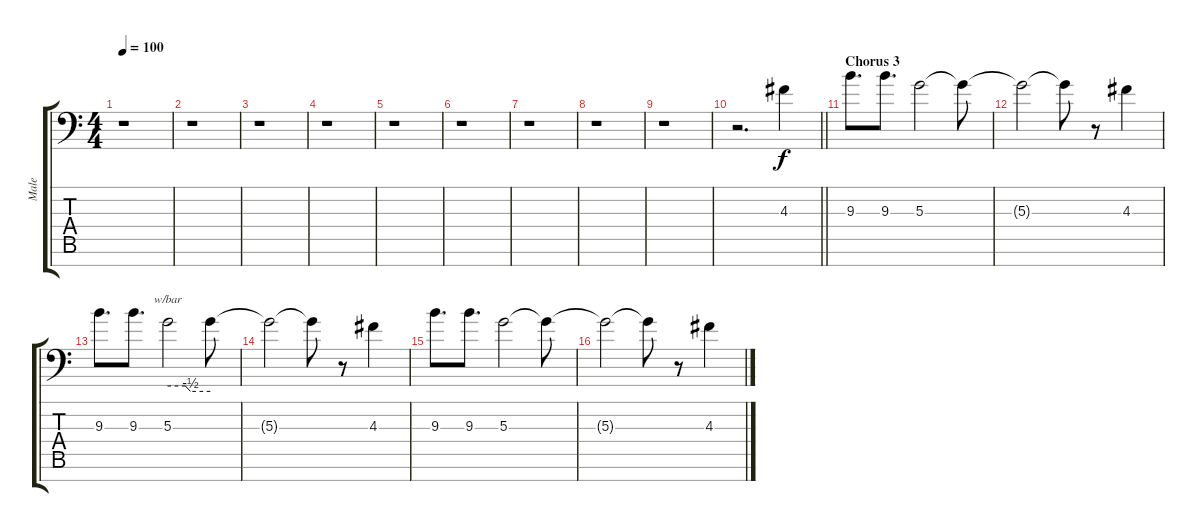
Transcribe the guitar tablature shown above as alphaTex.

\track ("Male" "Male") {instrument flute}
\staff {score tabs}
\tuning (D6 D5 D4 D3 D2 D1 D0) {hide}
\ts (4 4)
\tempo 100
\clef f4
\ks c
r.1{dy f} |
r.1 |
r.1 |
r.1 |
r.1 |
r.1 |
r.1 |
r.1 |
r.1 |
\barLineRight lightlight
r.2{d} 4.3.4 |
\section ("" "Chorus 3")
9.3.8{d} 9.3.8{d} 5.3.2 5.3{t}.8 |
5.3{t}.2 5.3{t}.8 r.8 4.3.4 |
9.3.8{d} 9.3.8{d} 5.3.2{tbe (custom default 0 0 25 0 32 -2 60 -2)} 5.3{t}.8 |
5.3{t}.2 5.3{t}.8 r.8 4.3.4 |
9.3.8{d} 9.3.8{d} 5.3.2 5.3{t}.8 |
5.3{t}.2 5.3{t}.8 r.8 4.3.4
